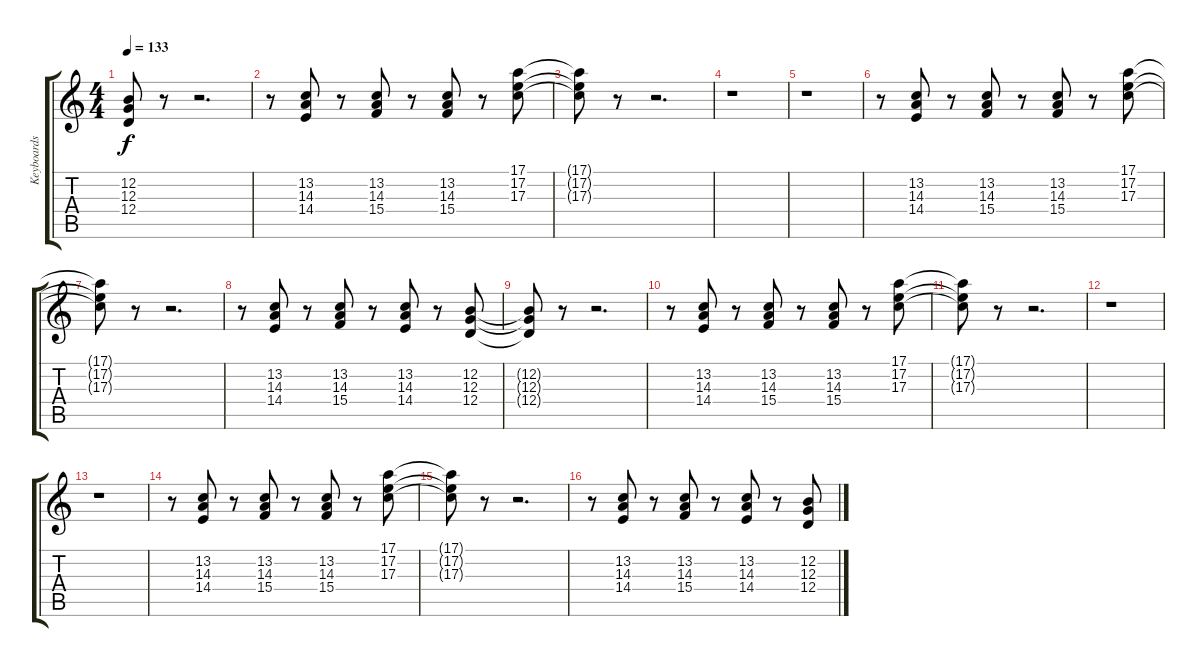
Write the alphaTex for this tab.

\track ("Keyboards" "Keyboards") {instrument stringensemble1}
\staff {score tabs}
\tuning (E4 B3 G3 D3 A2 E2) {hide}
\ts (4 4)
\tempo 133
\clef g2
\ks c
(12.2{t} 12.3{t} 12.4{t}).8{dy f} r.8 r.2{d} |
r.8 (13.2 14.3 14.4).8 r.8 (13.2 14.3 15.4).8 r.8 (13.2 14.3 15.4).8 r.8 (17.1 17.2 17.3).8 |
(17.1{t} 17.2{t} 17.3{t}).8 r.8 r.2{d} |
r.1 |
r.1 |
r.8 (13.2 14.3 14.4).8 r.8 (13.2 14.3 15.4).8 r.8 (13.2 14.3 15.4).8 r.8 (17.1 17.2 17.3).8 |
(17.1{t} 17.2{t} 17.3{t}).8 r.8 r.2{d} |
r.8 (13.2 14.3 14.4).8 r.8 (13.2 14.3 15.4).8 r.8 (13.2 14.3 14.4).8 r.8 (12.2 12.3 12.4).8 |
(12.2{t} 12.3{t} 12.4{t}).8 r.8 r.2{d} |
r.8 (13.2 14.3 14.4).8 r.8 (13.2 14.3 15.4).8 r.8 (13.2 14.3 15.4).8 r.8 (17.1 17.2 17.3).8 |
(17.1{t} 17.2{t} 17.3{t}).8 r.8 r.2{d} |
r.1 |
r.1 |
r.8 (13.2 14.3 14.4).8 r.8 (13.2 14.3 15.4).8 r.8 (13.2 14.3 15.4).8 r.8 (17.1 17.2 17.3).8 |
(17.1{t} 17.2{t} 17.3{t}).8 r.8 r.2{d} |
r.8 (13.2 14.3 14.4).8 r.8 (13.2 14.3 15.4).8 r.8 (13.2 14.3 14.4).8 r.8 (12.2 12.3 12.4).8
